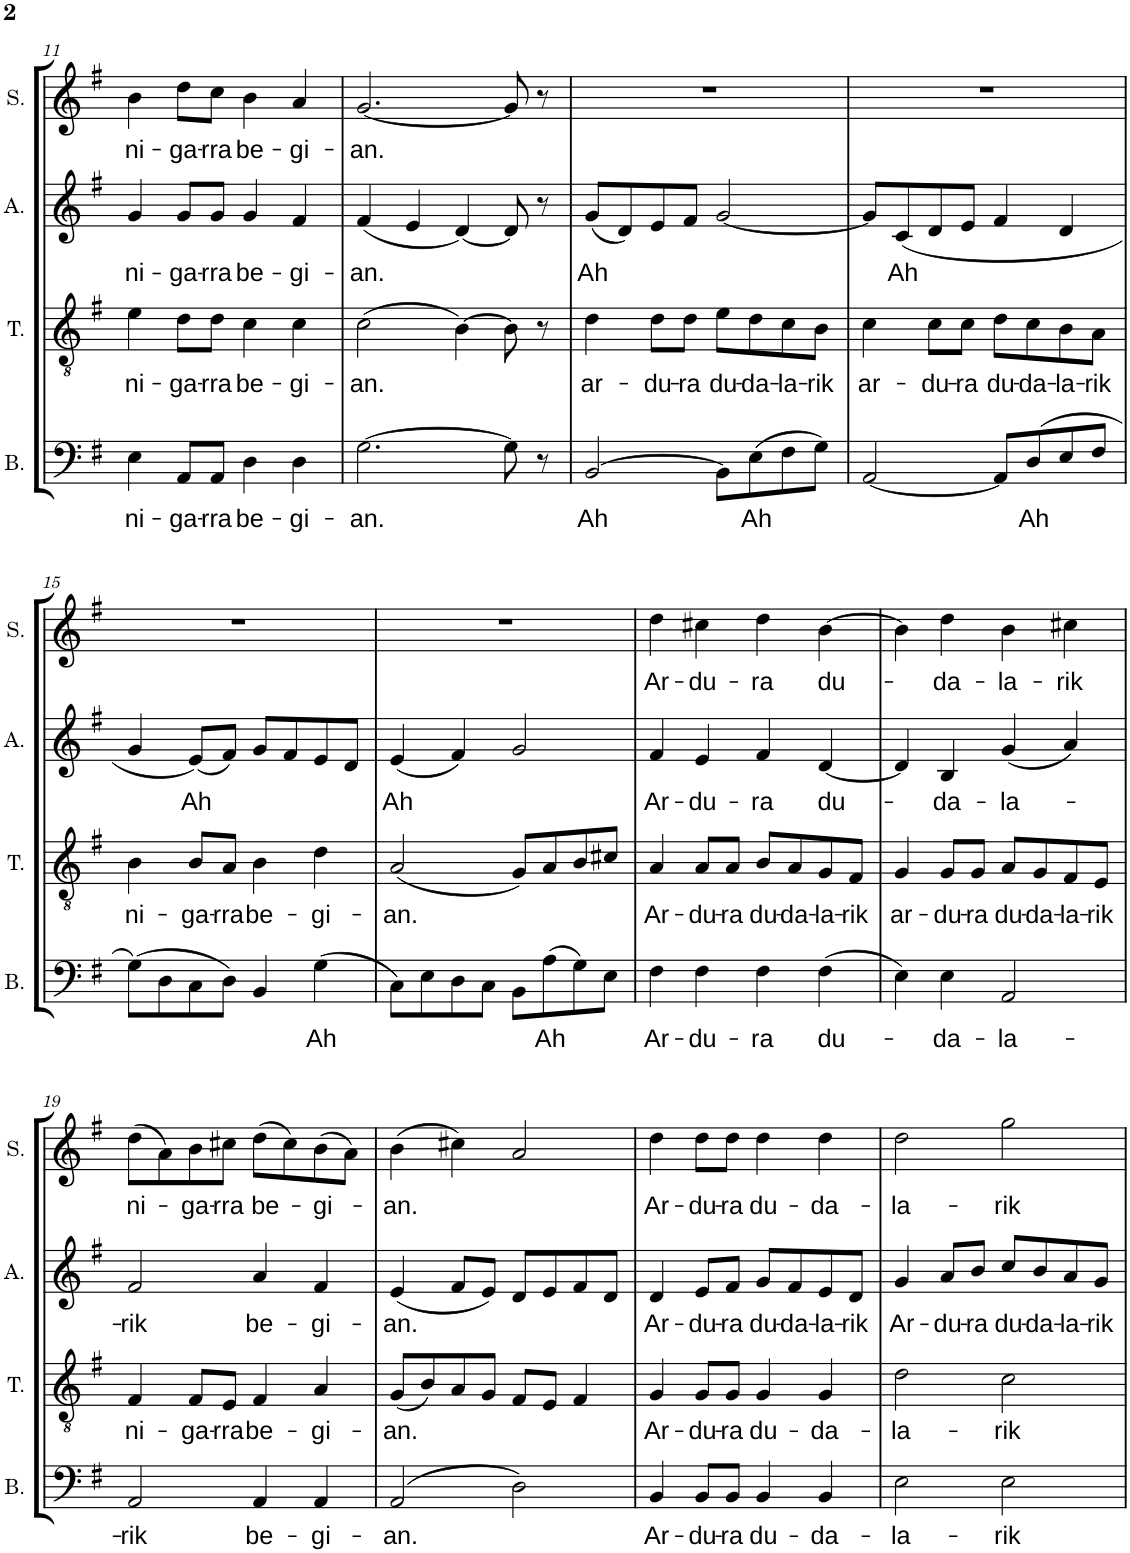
**kern	**text	**kern	**text	**kern	**text	**kern	**text
*part4	*part4	*part3	*part3	*part2	*part2	*part1	*part1
*staff4	*staff4	*staff3	*staff3	*staff2	*staff2	*staff1	*staff1
*I"Basse	*	*I"Ténor	*	*I"Alto	*	*I"Soprano	*
*I'B.	*	*I'T.	*	*I'A.	*	*I'S.	*
!!LO:PB:g=z
*clefF4	*	*clefGv2	*	*clefG2	*	*clefG2	*
*k[f#]	*	*k[f#]	*	*k[f#]	*	*k[f#]	*
*M4/4	*	*M4/4	*	*M4/4	*	*M4/4	*
=11	=11	=11	=11	=11	=11	=11	=11
!	!LO:LY:b	!	!LO:LY:b	!	!LO:LY:b	!	!LO:LY:b
4E\	ni-	4e\	ni-	4g/	ni-	4b\	ni-
!	!LO:LY:b	!	!LO:LY:b	!	!LO:LY:b	!	!LO:LY:b
8AA/L	-ga-	8d\L	-ga-	8g/L	-ga-	8dd\L	-ga-
!	!LO:LY:b	!	!LO:LY:b	!	!LO:LY:b	!	!LO:LY:b
8AA/J	-rra	8d\J	-rra	8g/J	-rra	8cc\J	-rra
!	!LO:LY:b	!	!LO:LY:b	!	!LO:LY:b	!	!LO:LY:b
4D\	be-	4c\	be-	4g/	be-	4b\	be-
!	!LO:LY:b	!	!LO:LY:b	!	!LO:LY:b	!	!LO:LY:b
4D\	-gi-	4c\	-gi-	4f#/	-gi-	4a/	-gi-
=12	=12	=12	=12	=12	=12	=12	=12
!	!LO:LY:b	!	!LO:LY:b	!	!LO:LY:b	!	!LO:LY:b
[2.G\	-an.	(2c\	-an.	(4f#/	-an.	[2.g/	-an.
.	.	.	.	4e/	.	.	.
.	.	[4B\)	.	[4d/)	.	.	.
8G\]	.	8B\]	.	8d/]	.	8g/]	.
8r	.	8r	.	8r	.	8r	.
=13	=13	=13	=13	=13	=13	=13	=13
!	!LO:LY:b	!	!LO:LY:b	!	!LO:LY:b	!	!
[2BB/	Ah	4d\	ar-	(8g/L	Ah	1r	.
.	.	.	.	8d/)	.	.	.
!	!	!	!LO:LY:b	!	!	!	!
.	.	8d\L	-du-	8e/	.	.	.
!	!	!	!LO:LY:b	!	!	!	!
.	.	8d\J	-ra	8f#/J	.	.	.
!	!	!	!LO:LY:b	!	!	!	!
8BB\L]	.	8e\L	du-	[2g/	.	.	.
!	!LO:LY:b	!	!LO:LY:b	!	!	!	!
(8E\	Ah	8d\	-da-	.	.	.	.
!	!	!	!LO:LY:b	!	!	!	!
8F#\	.	8c\	-la-	.	.	.	.
!	!	!	!LO:LY:b	!	!	!	!
8G\J)	.	8B\J	-rik	.	.	.	.
=14	=14	=14	=14	=14	=14	=14	=14
!	!	!	!LO:LY:b	!	!	!	!
[2AA/	.	4c\	ar-	8g/L]	.	1r	.
!	!	!	!	!	!LO:LY:b	!	!
.	.	.	.	(8c/	Ah	.	.
!	!	!	!LO:LY:b	!	!	!	!
.	.	8c\L	-du-	8d/	.	.	.
!	!	!	!LO:LY:b	!	!	!	!
.	.	8c\J	-ra	8e/J	.	.	.
!	!	!	!LO:LY:b	!	!	!	!
8AA/L]	.	8d\L	du-	4f#/	.	.	.
!	!LO:LY:b	!	!LO:LY:b	!	!	!	!
(8D/	Ah	8c\	-da-	.	.	.	.
!	!	!	!LO:LY:b	!	!	!	!
8E/	.	8B\	-la-	4d/	.	.	.
!	!	!	!LO:LY:b	!	!	!	!
8F#/J	.	8A\J	-rik	.	.	.	.
!!LO:LB:g=z
=15	=15	=15	=15	=15	=15	=15	=15
!	!	!	!LO:LY:b	!	!	!	!
(8G\L)	.	4B\	ni-	4g/	.	1r	.
8D\	.	.	.	.	.	.	.
!	!	!	!LO:LY:b	!	!LO:LY:b	!	!
8C\	.	8B/L	-ga-	(8e/L)	Ah	.	.
!	!	!	!LO:LY:b	!	!	!	!
8D\J)	.	8A/J	-rra	8f#/J)	.	.	.
!	!	!	!LO:LY:b	!	!	!	!
4BB/	.	4B\	be-	8g/L	.	.	.
.	.	.	.	8f#/	.	.	.
!	!LO:LY:b	!	!LO:LY:b	!	!	!	!
(4G\	Ah	4d\	-gi-	8e/	.	.	.
.	.	.	.	8d/J	.	.	.
=16	=16	=16	=16	=16	=16	=16	=16
!	!	!	!LO:LY:b	!	!LO:LY:b	!	!
8C\L)	.	(2A/	-an.	(4e/	Ah	1r	.
8E\	.	.	.	.	.	.	.
8D\	.	.	.	4f#/)	.	.	.
8C\J	.	.	.	.	.	.	.
8BB\L	.	8G/L)	.	2g/	.	.	.
!	!LO:LY:b	!	!	!	!	!	!
(8A\	Ah	8A/	.	.	.	.	.
8G\)	.	8B/	.	.	.	.	.
8E\J	.	8c#X/J	.	.	.	.	.
=17	=17	=17	=17	=17	=17	=17	=17
!	!LO:LY:b	!	!LO:LY:b	!	!LO:LY:b	!	!LO:LY:b
4F#\	Ar-	4A/	Ar-	4f#/	Ar-	4dd\	Ar-
!	!LO:LY:b	!	!LO:LY:b	!	!LO:LY:b	!	!LO:LY:b
4F#\	-du-	8A/L	-du-	4e/	-du-	4cc#X\	-du-
!	!	!	!LO:LY:b	!	!	!	!
.	.	8A/J	-ra	.	.	.	.
!	!LO:LY:b	!	!LO:LY:b	!	!LO:LY:b	!	!LO:LY:b
4F#\	-ra	8B/L	du-	4f#/	-ra	4dd\	-ra
!	!	!	!LO:LY:b	!	!	!	!
.	.	8A/	-da-	.	.	.	.
!	!LO:LY:b	!	!LO:LY:b	!	!LO:LY:b	!	!LO:LY:b
(4F#\	du-	8G/	-la-	[4d/	du-	[4b\	du-
!	!	!	!LO:LY:b	!	!	!	!
.	.	8F#/J	-rik	.	.	.	.
=18	=18	=18	=18	=18	=18	=18	=18
!	!	!	!LO:LY:b	!	!	!	!
4E\)	.	4G/	ar-	4d/]	.	4b\]	.
!	!LO:LY:b	!	!LO:LY:b	!	!LO:LY:b	!	!LO:LY:b
4E\	-da-	8G/L	-du-	4B/	-da-	4dd\	-da-
!	!	!	!LO:LY:b	!	!	!	!
.	.	8G/J	-ra	.	.	.	.
!	!LO:LY:b	!	!LO:LY:b	!	!LO:LY:b	!	!LO:LY:b
2AA/	-la-	8A/L	du-	(4g/	-la-	4b\	-la-
!	!	!	!LO:LY:b	!	!	!	!
.	.	8G/	-da-	.	.	.	.
!	!	!	!LO:LY:b	!	!	!	!LO:LY:b
.	.	8F#/	-la-	4a/)	.	4cc#X\	-rik
!	!	!	!LO:LY:b	!	!	!	!
.	.	8E/J	-rik	.	.	.	.
!!LO:LB:g=z
=19	=19	=19	=19	=19	=19	=19	=19
!	!LO:LY:b	!	!LO:LY:b	!	!LO:LY:b	!	!LO:LY:b
2AA/	-rik	4F#/	ni-	2f#/	-rik	(8dd\L	ni-
.	.	.	.	.	.	8a\)	.
!	!	!	!LO:LY:b	!	!	!	!LO:LY:b
.	.	8F#/L	-ga-	.	.	8b\	-ga-
!	!	!	!LO:LY:b	!	!	!	!LO:LY:b
.	.	8E/J	-rra	.	.	8cc#X\J	-rra
!	!LO:LY:b	!	!LO:LY:b	!	!LO:LY:b	!	!LO:LY:b
4AA/	be-	4F#/	be-	4a/	be-	(8dd\L	be-
.	.	.	.	.	.	8cc#\)	.
!	!LO:LY:b	!	!LO:LY:b	!	!LO:LY:b	!	!LO:LY:b
4AA/	-gi-	4A/	-gi-	4f#/	-gi-	(8b\	-gi-
.	.	.	.	.	.	8a\J)	.
=20	=20	=20	=20	=20	=20	=20	=20
!	!LO:LY:b	!	!LO:LY:b	!	!LO:LY:b	!	!LO:LY:b
(2AA/	-an.	(8G/L	-an.	(4e/	-an.	(4b\	-an.
.	.	8B/)	.	.	.	.	.
.	.	8A/	.	8f#/L	.	4cc#X\)	.
.	.	8G/J	.	8e/J)	.	.	.
2D\)	.	8F#/L	.	8d/L	.	2a/	.
.	.	8E/J	.	8e/	.	.	.
.	.	4F#/	.	8f#/	.	.	.
.	.	.	.	8d/J	.	.	.
=21	=21	=21	=21	=21	=21	=21	=21
!	!LO:LY:b	!	!LO:LY:b	!	!LO:LY:b	!	!LO:LY:b
4BB/	Ar-	4G/	Ar-	4d/	Ar-	4dd\	Ar-
!	!LO:LY:b	!	!LO:LY:b	!	!LO:LY:b	!	!LO:LY:b
8BB/L	-du-	8G/L	-du-	8e/L	-du-	8dd\L	-du-
!	!LO:LY:b	!	!LO:LY:b	!	!LO:LY:b	!	!LO:LY:b
8BB/J	-ra	8G/J	-ra	8f#/J	-ra	8dd\J	-ra
!	!LO:LY:b	!	!LO:LY:b	!	!LO:LY:b	!	!LO:LY:b
4BB/	du-	4G/	du-	8g/L	du-	4dd\	du-
!	!	!	!	!	!LO:LY:b	!	!
.	.	.	.	8f#/	-da-	.	.
!	!LO:LY:b	!	!LO:LY:b	!	!LO:LY:b	!	!LO:LY:b
4BB/	-da-	4G/	-da-	8e/	-la-	4dd\	-da-
!	!	!	!	!	!LO:LY:b	!	!
.	.	.	.	8d/J	-rik	.	.
=22	=22	=22	=22	=22	=22	=22	=22
!	!LO:LY:b	!	!LO:LY:b	!	!LO:LY:b	!	!LO:LY:b
2E\	-la-	2d\	-la-	4g/	Ar-	2dd\	-la-
!	!	!	!	!	!LO:LY:b	!	!
.	.	.	.	8a/L	-du-	.	.
!	!	!	!	!	!LO:LY:b	!	!
.	.	.	.	8b/J	-ra	.	.
!	!LO:LY:b	!	!LO:LY:b	!	!LO:LY:b	!	!LO:LY:b
2E\	-rik	2c\	-rik	8cc/L	du-	2gg\	-rik
!	!	!	!	!	!LO:LY:b	!	!
.	.	.	.	8b/	-da-	.	.
!	!	!	!	!	!LO:LY:b	!	!
.	.	.	.	8a/	-la-	.	.
!	!	!	!	!	!LO:LY:b	!	!
.	.	.	.	8g/J	-rik	.	.
=	=	=	=	=	=	=	=
*-	*-	*-	*-	*-	*-	*-	*-
